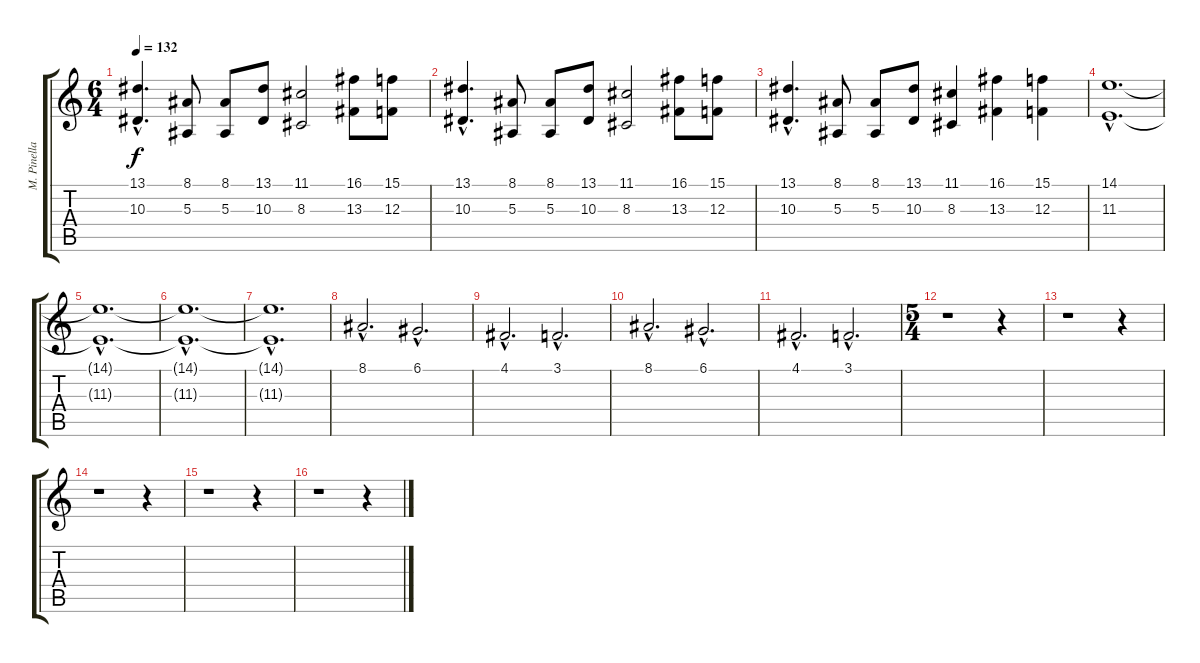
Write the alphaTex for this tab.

\track ("M. Pinella [Strings, Chorus]" "M. Pinella") {instrument stringensemble1}
\staff {score tabs}
\tuning (D4 A3 F3 C3 G2 D2) {hide}
\ts (6 4)
\tempo 132
\clef g2
\ks c
(13.1{hac} 10.3{hac}).4{d dy f volume 13 instrument stringensemble1} (8.1 5.3).8 (8.1 5.3).8 (13.1 10.3).8 (11.1 8.3).2 (16.1 13.3).8 (15.1 12.3).8 |
(13.1{hac} 10.3{hac}).4{d volume 13 instrument stringensemble1} (8.1 5.3).8 (8.1 5.3).8 (13.1 10.3).8 (11.1 8.3).2 (16.1 13.3).8 (15.1 12.3).8 |
(13.1{hac} 10.3{hac}).4{d volume 13 instrument stringensemble1} (8.1 5.3).8 (8.1 5.3).8 (13.1 10.3).8 (11.1 8.3).4 (16.1 13.3).4 (15.1 12.3).4 |
(14.1{hac} 11.3{hac}).1{d volume 0 instrument choiraahs} |
(14.1{hac t} 11.3{hac t}).1{d} |
(14.1{hac t} 11.3{hac t}).1{d} |
(14.1{hac t} 11.3{hac t}).1{d} |
8.1{hac}.2{d volume 10} 6.1{hac}.2{d} |
4.1{hac}.2{d} 3.1{hac}.2{d} |
8.1{hac}.2{d volume 10} 6.1{hac}.2{d} |
4.1{hac}.2{d} 3.1{hac}.2{d} |
\ts (5 4)
r.1 r.4 |
r.1 r.4 |
r.1 r.4 |
r.1 r.4 |
r.1 r.4
